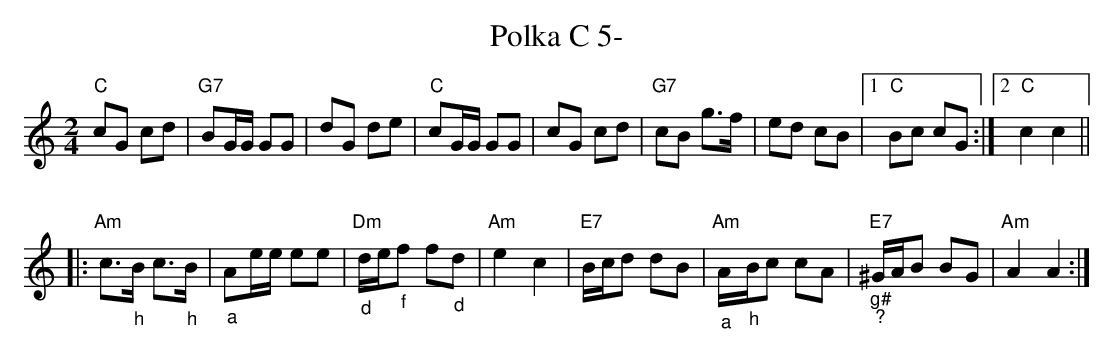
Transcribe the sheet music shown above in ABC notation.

X:1
T:Polka C 5-
M:2/4
L:1/8
K:Cmaj
"C"cG cd | "G7"BG/2G/2 GG | dG de | "C"cG/2G/2 GG | cG cd | "G7"cB g>f | ed cB |1 "C"Bc cG :|2 "C"c2c2 ||
|:"" "Am"c>"_h"B c>"_h"B | "_a"Ae/2e/2 ee | "Dm""_d"d/2e/2"_f"f f"_d"d | "Am"e2c2 |\
 "E7"B/2c/2d dB | "Am""_a"A/2"_h"B/2c cA | "E7""_g#""_?"^G/2A/2B BG | "Am"A2A2 :|
